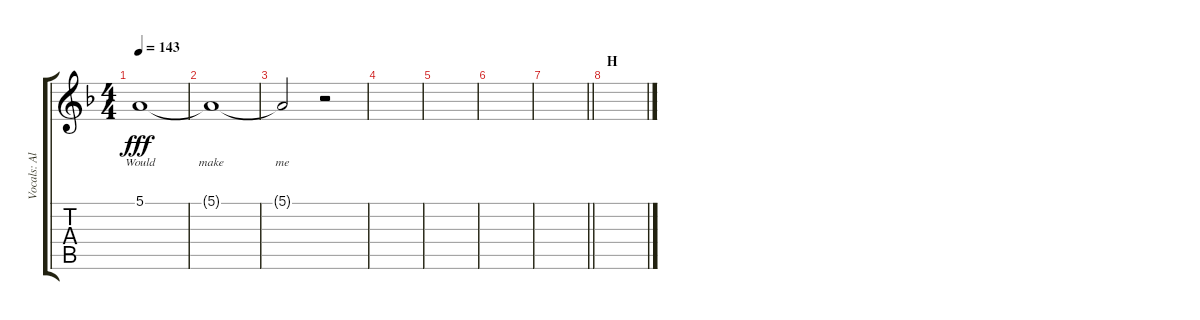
\track ("Vocals: Aldo" "Vocals: Al") {instrument lead2sawtooth}
\staff {score tabs}
\tuning (E4 B3 G3 D3 A2 E2) {hide}
\ts (4 4)
\tempo 143
\clef g2
\ks f
5.1{t}.1{lyrics (0 "Would") lyrics (1 "") lyrics (2 "") lyrics (3 "") lyrics (4 "") dy fff} |
5.1{t}.1{lyrics (0 "make") lyrics (1 "") lyrics (2 "") lyrics (3 "") lyrics (4 "")} |
5.1{t}.2{lyrics (0 "me") lyrics (1 "") lyrics (2 "") lyrics (3 "") lyrics (4 "")} r.2 |
|
|
|
\barLineRight lightlight
|
\section ("" "H")
